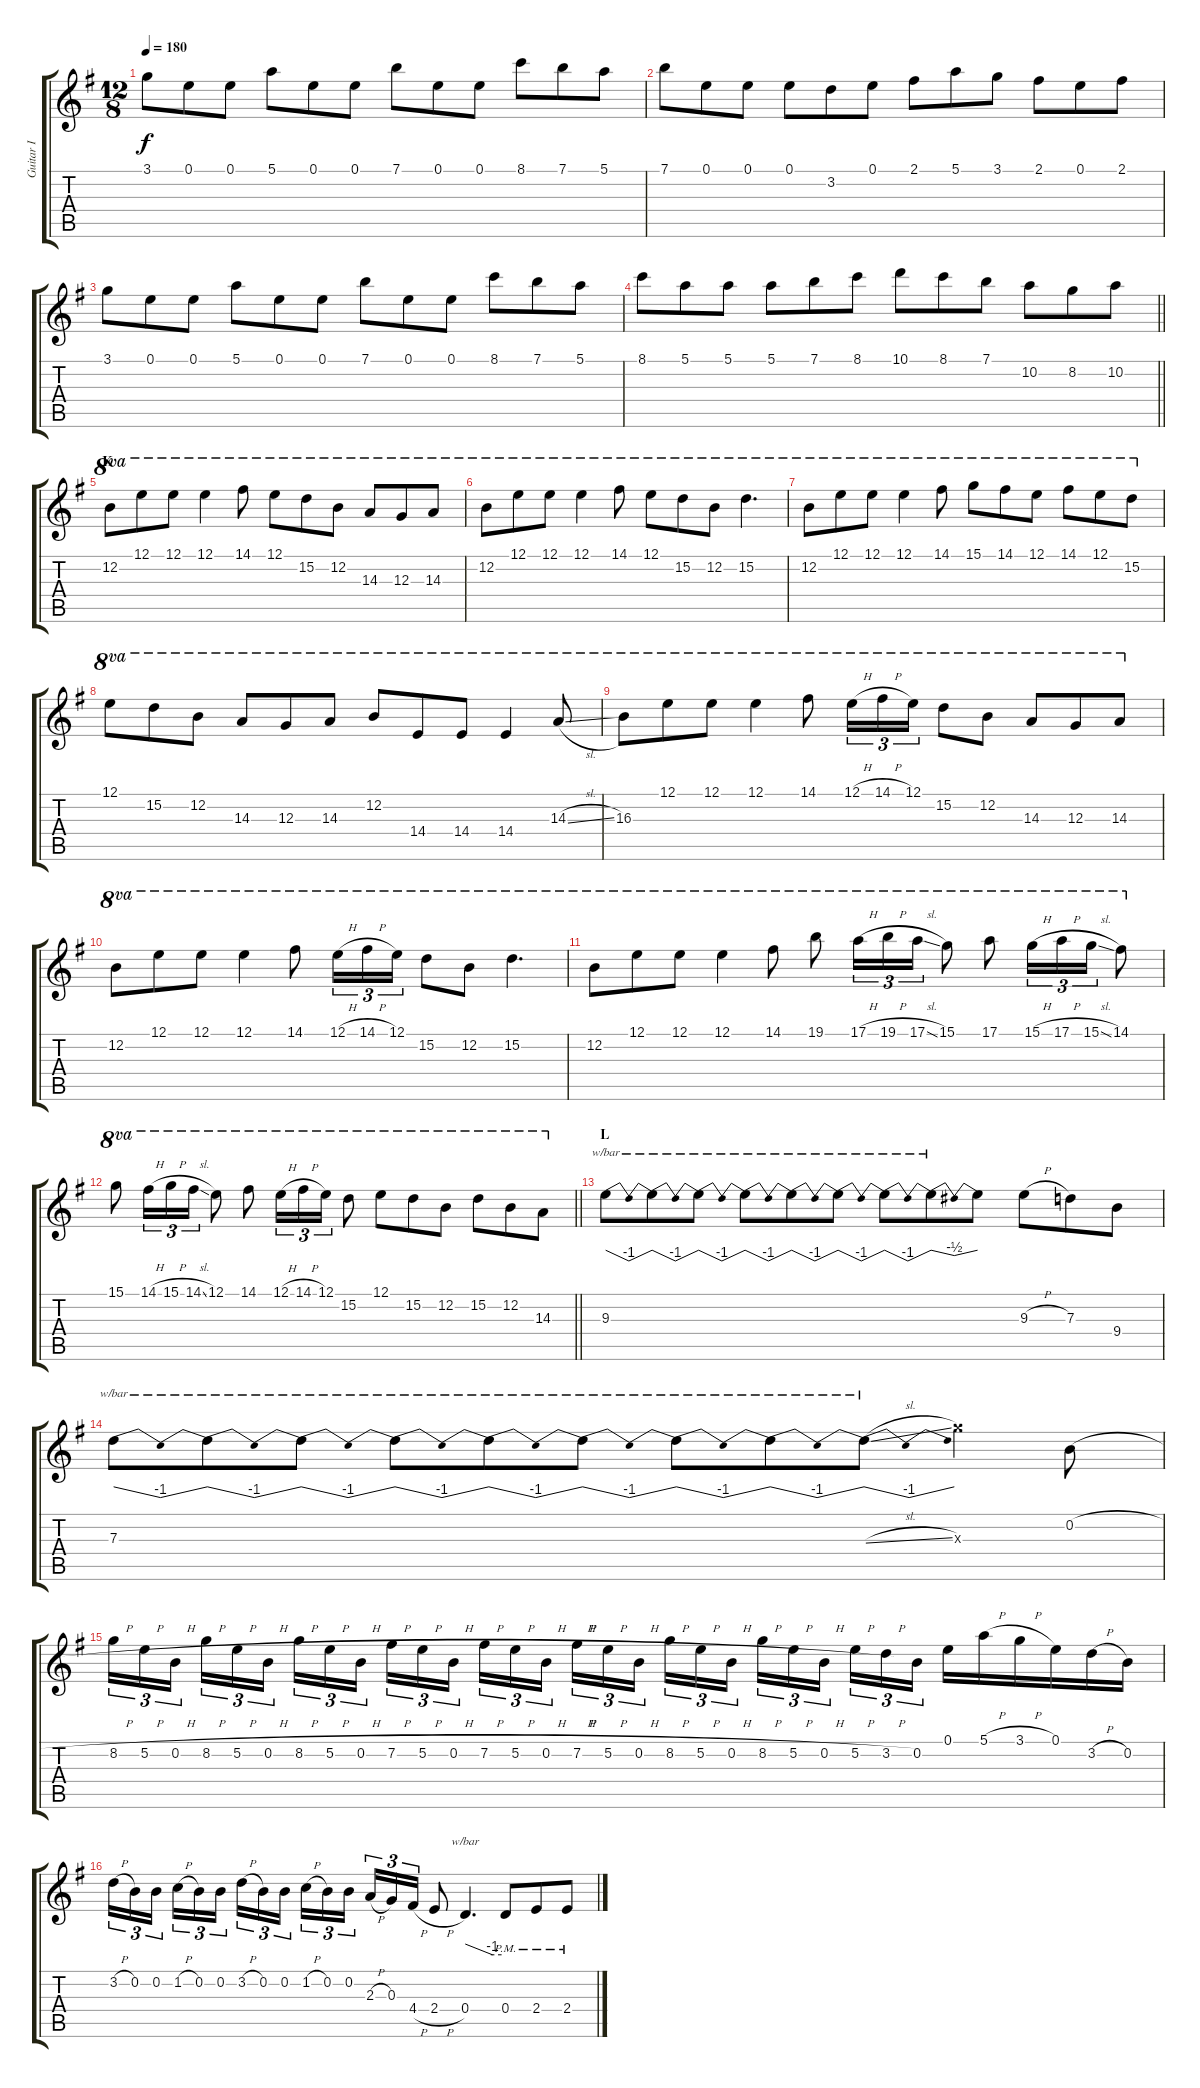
\track ("Guitar I" "Guitar I") {instrument distortionguitar}
\staff {score tabs}
\tuning (E4 B3 G3 D3 A2 E2) {hide}
\ts (12 8)
\tempo 180
\clef g2
\ks g
3.1.8{dy f} 0.1.8 0.1.8 5.1.8 0.1.8 0.1.8 7.1.8 0.1.8 0.1.8 8.1.8 7.1.8 5.1.8 |
7.1.8 0.1.8 0.1.8 0.1.8 3.2.8 0.1.8 2.1.8 5.1.8 3.1.8 2.1.8 0.1.8 2.1.8 |
3.1.8 0.1.8 0.1.8 5.1.8 0.1.8 0.1.8 7.1.8 0.1.8 0.1.8 8.1.8 7.1.8 5.1.8 |
\barLineRight lightlight
8.1.8 5.1.8 5.1.8 5.1.8 7.1.8 8.1.8 10.1.8 8.1.8 7.1.8 10.2.8 8.2.8 10.2.8 |
\section ("" "K")
12.2.8{ot 8va} 12.1.8{ot 8va} 12.1.8{ot 8va} 12.1.4{ot 8va} 14.1.8{ot 8va} 12.1.8{ot 8va} 15.2.8{ot 8va} 12.2.8{ot 8va} 14.3.8{ot 8va} 12.3.8{ot 8va} 14.3.8{ot 8va} |
12.2.8{ot 8va} 12.1.8{ot 8va} 12.1.8{ot 8va} 12.1.4{ot 8va} 14.1.8{ot 8va} 12.1.8{ot 8va} 15.2.8{ot 8va} 12.2.8{ot 8va} 15.2.4{d ot 8va} |
12.2.8{ot 8va} 12.1.8{ot 8va} 12.1.8{ot 8va} 12.1.4{ot 8va} 14.1.8{ot 8va} 15.1.8{ot 8va} 14.1.8{ot 8va} 12.1.8{ot 8va} 14.1.8{ot 8va} 12.1.8{ot 8va} 15.2.8{ot 8va} |
12.1.8{ot 8va} 15.2.8{ot 8va} 12.2.8{ot 8va} 14.3.8{ot 8va} 12.3.8{ot 8va} 14.3.8{ot 8va} 12.2.8{ot 8va} 14.4.8{ot 8va} 14.4.8{ot 8va} 14.4.4{ot 8va} 14.3{sl}.8{ot 8va} |
16.3.8{ot 8va} 12.1.8{ot 8va} 12.1.8{ot 8va} 12.1.4{ot 8va} 14.1.8{ot 8va} 12.1{h}.16{tu (3 2) ot 8va} 14.1{h}.16{tu (3 2) ot 8va} 12.1.16{tu (3 2) ot 8va} 15.2.8{ot 8va} 12.2.8{ot 8va} 14.3.8{ot 8va} 12.3.8{ot 8va} 14.3.8{ot 8va} |
12.2.8{ot 8va} 12.1.8{ot 8va} 12.1.8{ot 8va} 12.1.4{ot 8va} 14.1.8{ot 8va} 12.1{h}.16{tu (3 2) ot 8va} 14.1{h}.16{tu (3 2) ot 8va} 12.1.16{tu (3 2) ot 8va} 15.2.8{ot 8va} 12.2.8{ot 8va} 15.2.4{d ot 8va} |
12.2.8{ot 8va} 12.1.8{ot 8va} 12.1.8{ot 8va} 12.1.4{ot 8va} 14.1.8{ot 8va} 19.1.8{ot 8va} 17.1{h}.16{tu (3 2) ot 8va} 19.1{h}.16{tu (3 2) ot 8va} 17.1{sl}.16{tu (3 2) ot 8va} 15.1.8{ot 8va} 17.1.8{ot 8va} 15.1{h}.16{tu (3 2) ot 8va} 17.1{h}.16{tu (3 2) ot 8va} 15.1{sl}.16{tu (3 2) ot 8va} 14.1.8{ot 8va} |
\barLineRight lightlight
15.1.8{ot 8va} 14.1{h}.16{tu (3 2) ot 8va} 15.1{h}.16{tu (3 2) ot 8va} 14.1{sl}.16{tu (3 2) ot 8va} 12.1.8{ot 8va} 14.1.8{ot 8va} 12.1{h}.16{tu (3 2) ot 8va} 14.1{h}.16{tu (3 2) ot 8va} 12.1.16{tu (3 2) ot 8va} 15.2.8{ot 8va} 12.1.8{ot 8va} 15.2.8{ot 8va} 12.2.8{ot 8va} 15.2.8{ot 8va} 12.2.8{ot 8va} 14.3.8{ot 8va} |
\section ("" "L")
9.3.8{tbe (dip default 0 0 30 -4 60 0)} 9.3{t}.8{tbe (dip default 0 0 30 -4 60 0)} 9.3{t}.8{tbe (dip default 0 0 30 -4 60 0)} 9.3{t}.8{tbe (dip default 0 0 30 -4 60 0)} 9.3{t}.8{tbe (dip default 0 0 30 -4 60 0)} 9.3{t}.8{tbe (dip default 0 0 30 -4 60 0)} 9.3{t}.8{tbe (dip default 0 0 30 -4 60 0)} 9.3{t}.8{tbe (dip default 0 0 30 -2 60 0)} 9.3{t}.8 9.3{h}.8 7.3.8 9.4.8 |
7.3.8{tbe (dip default 0 0 30 -4 60 0)} 7.3{t}.8{tbe (dip default 0 0 30 -4 60 0)} 7.3{t}.8{tbe (dip default 0 0 30 -4 60 0)} 7.3{t}.8{tbe (dip default 0 0 30 -4 60 0)} 7.3{t}.8{tbe (dip default 0 0 30 -4 60 0)} 7.3{t}.8{tbe (dip default 0 0 30 -4 60 0)} 7.3{t}.8{tbe (dip default 0 0 30 -4 60 0)} 7.3{t}.8{tbe (dip default 0 0 30 -4 60 0)} 7.3{sl t}.8{tbe (dip default 0 0 30 -4 60 0)} 12.3{x}.4 0.2{h}.8 |
8.2{h}.16{tu (3 2)} 5.2{h}.16{tu (3 2)} 0.2{h}.16{tu (3 2) beam splitsecondary} 8.2{h}.16{tu (3 2)} 5.2{h}.16{tu (3 2)} 0.2{h}.16{tu (3 2) beam splitsecondary} 8.2{h}.16{tu (3 2)} 5.2{h}.16{tu (3 2)} 0.2{h}.16{tu (3 2)} 7.2{h}.16{tu (3 2)} 5.2{h}.16{tu (3 2)} 0.2{h}.16{tu (3 2) beam splitsecondary} 7.2{h}.16{tu (3 2)} 5.2{h}.16{tu (3 2)} 0.2{h}.16{tu (3 2) beam splitsecondary} 7.2{h}.16{tu (3 2)} 5.2{h}.16{tu (3 2)} 0.2{h}.16{tu (3 2)} 8.2{h}.16{tu (3 2)} 5.2{h}.16{tu (3 2)} 0.2{h}.16{tu (3 2) beam splitsecondary} 8.2{h}.16{tu (3 2)} 5.2{h}.16{tu (3 2)} 0.2{h}.16{tu (3 2) beam splitsecondary} 5.2{h}.16{tu (3 2)} 3.2{h}.16{tu (3 2)} 0.2.16{tu (3 2)} 0.1.16 5.1{h}.16 3.1{h}.16 0.1.16 3.2{h}.16 0.2.16 |
3.2{h}.16{tu (3 2)} 0.2.16{tu (3 2)} 0.2.16{tu (3 2) beam splitsecondary} 1.2{h}.16{tu (3 2)} 0.2.16{tu (3 2)} 0.2.16{tu (3 2) beam splitsecondary} 3.2{h}.16{tu (3 2)} 0.2.16{tu (3 2)} 0.2.16{tu (3 2)} 1.2{h}.16{tu (3 2)} 0.2.16{tu (3 2)} 0.2.16{tu (3 2) beam splitsecondary} 2.3{h}.16{tu (3 2)} 0.3.16{tu (3 2)} 4.4{h}.16{tu (3 2)} 2.4{h}.8 0.4.4{d tbe (custom default 0 0 45 -4 60 -4)} 0.4{pm}.8 2.4{pm}.8 2.4{pm}.8
